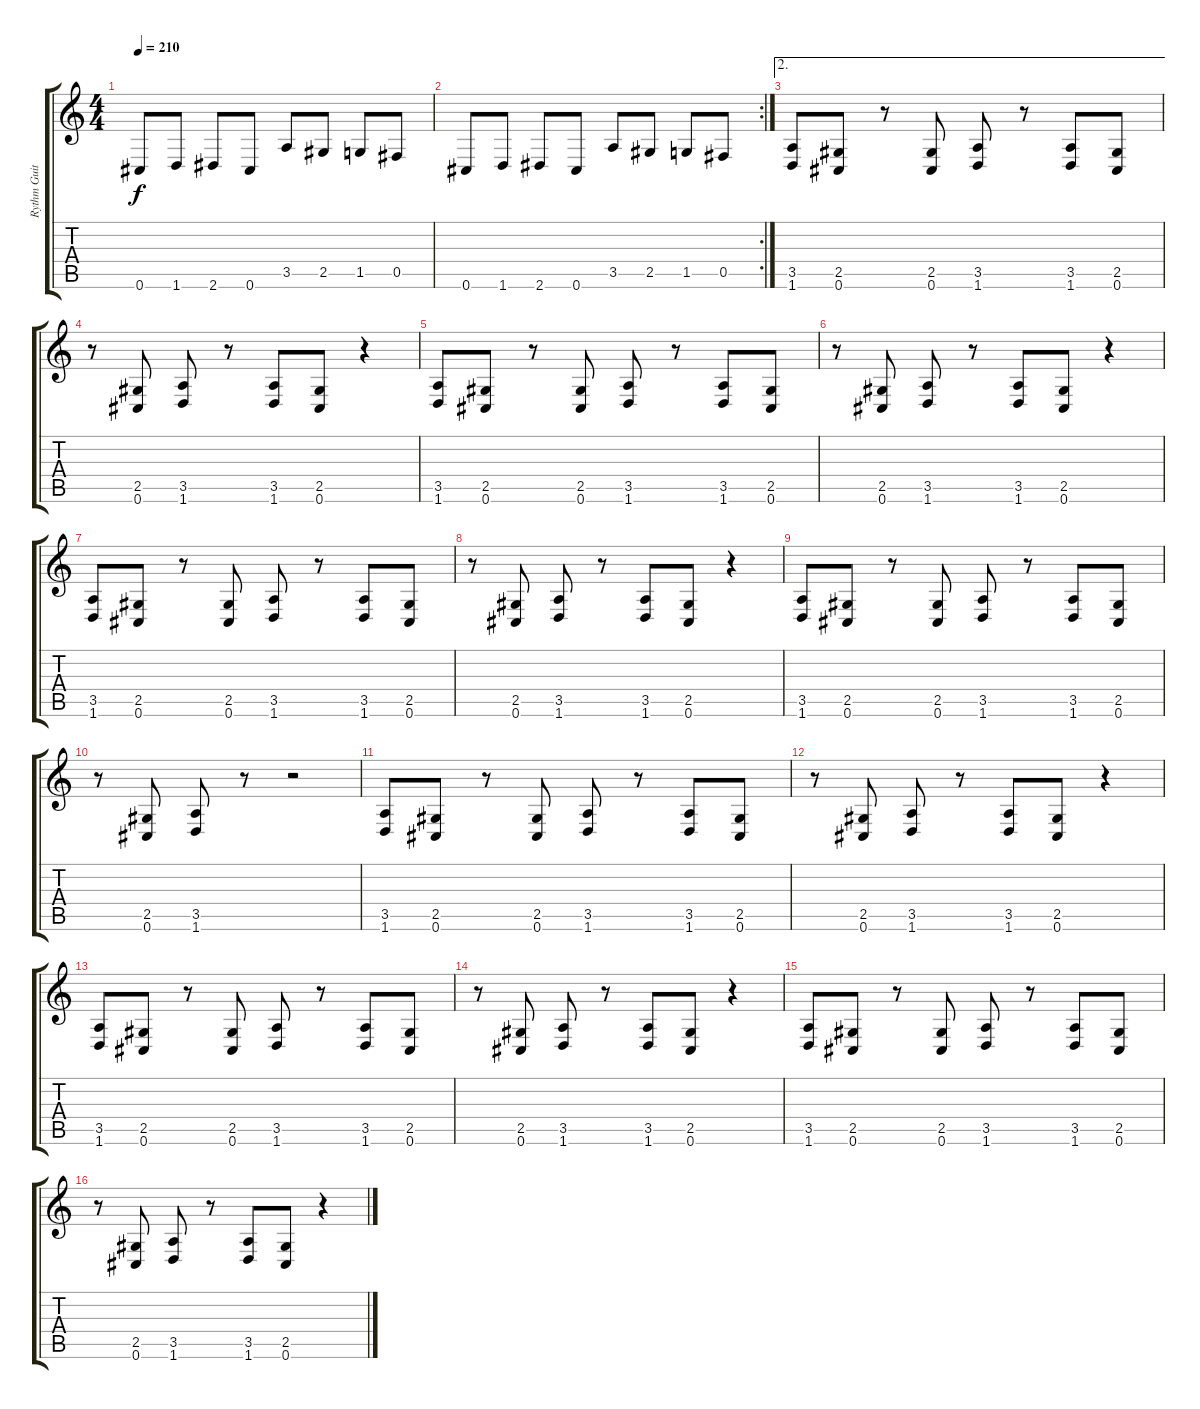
\track ("Rythm Guitar" "Rythm Guit") {instrument overdrivenguitar}
\staff {score tabs}
\tuning (Db4 Ab3 E3 B2 Gb2 Db2) {hide}
\ts (4 4)
\tempo 210
\clef g2
\ks c
0.6.8{dy f} 1.6.8 2.6.8 0.6.8 3.5.8 2.5.8 1.5.8 0.5.8 |
\rc 2
0.6.8 1.6.8 2.6.8 0.6.8 3.5.8 2.5.8 1.5.8 0.5.8 |
\ae 2
(3.5 1.6).8 (2.5 0.6).8 r.8 (2.5 0.6).8 (3.5 1.6).8 r.8 (3.5 1.6).8 (2.5 0.6).8 |
r.8 (2.5 0.6).8 (3.5 1.6).8 r.8 (3.5 1.6).8 (2.5 0.6).8 r.4 |
(3.5 1.6).8 (2.5 0.6).8 r.8 (2.5 0.6).8 (3.5 1.6).8 r.8 (3.5 1.6).8 (2.5 0.6).8 |
r.8 (2.5 0.6).8 (3.5 1.6).8 r.8 (3.5 1.6).8 (2.5 0.6).8 r.4 |
(3.5 1.6).8 (2.5 0.6).8 r.8 (2.5 0.6).8 (3.5 1.6).8 r.8 (3.5 1.6).8 (2.5 0.6).8 |
r.8 (2.5 0.6).8 (3.5 1.6).8 r.8 (3.5 1.6).8 (2.5 0.6).8 r.4 |
(3.5 1.6).8 (2.5 0.6).8 r.8 (2.5 0.6).8 (3.5 1.6).8 r.8 (3.5 1.6).8 (2.5 0.6).8 |
r.8 (2.5 0.6).8 (3.5 1.6).8 r.8 r.2 |
(3.5 1.6).8 (2.5 0.6).8 r.8 (2.5 0.6).8 (3.5 1.6).8 r.8 (3.5 1.6).8 (2.5 0.6).8 |
r.8 (2.5 0.6).8 (3.5 1.6).8 r.8 (3.5 1.6).8 (2.5 0.6).8 r.4 |
(3.5 1.6).8 (2.5 0.6).8 r.8 (2.5 0.6).8 (3.5 1.6).8 r.8 (3.5 1.6).8 (2.5 0.6).8 |
r.8 (2.5 0.6).8 (3.5 1.6).8 r.8 (3.5 1.6).8 (2.5 0.6).8 r.4 |
(3.5 1.6).8 (2.5 0.6).8 r.8 (2.5 0.6).8 (3.5 1.6).8 r.8 (3.5 1.6).8 (2.5 0.6).8 |
r.8 (2.5 0.6).8 (3.5 1.6).8 r.8 (3.5 1.6).8 (2.5 0.6).8 r.4
